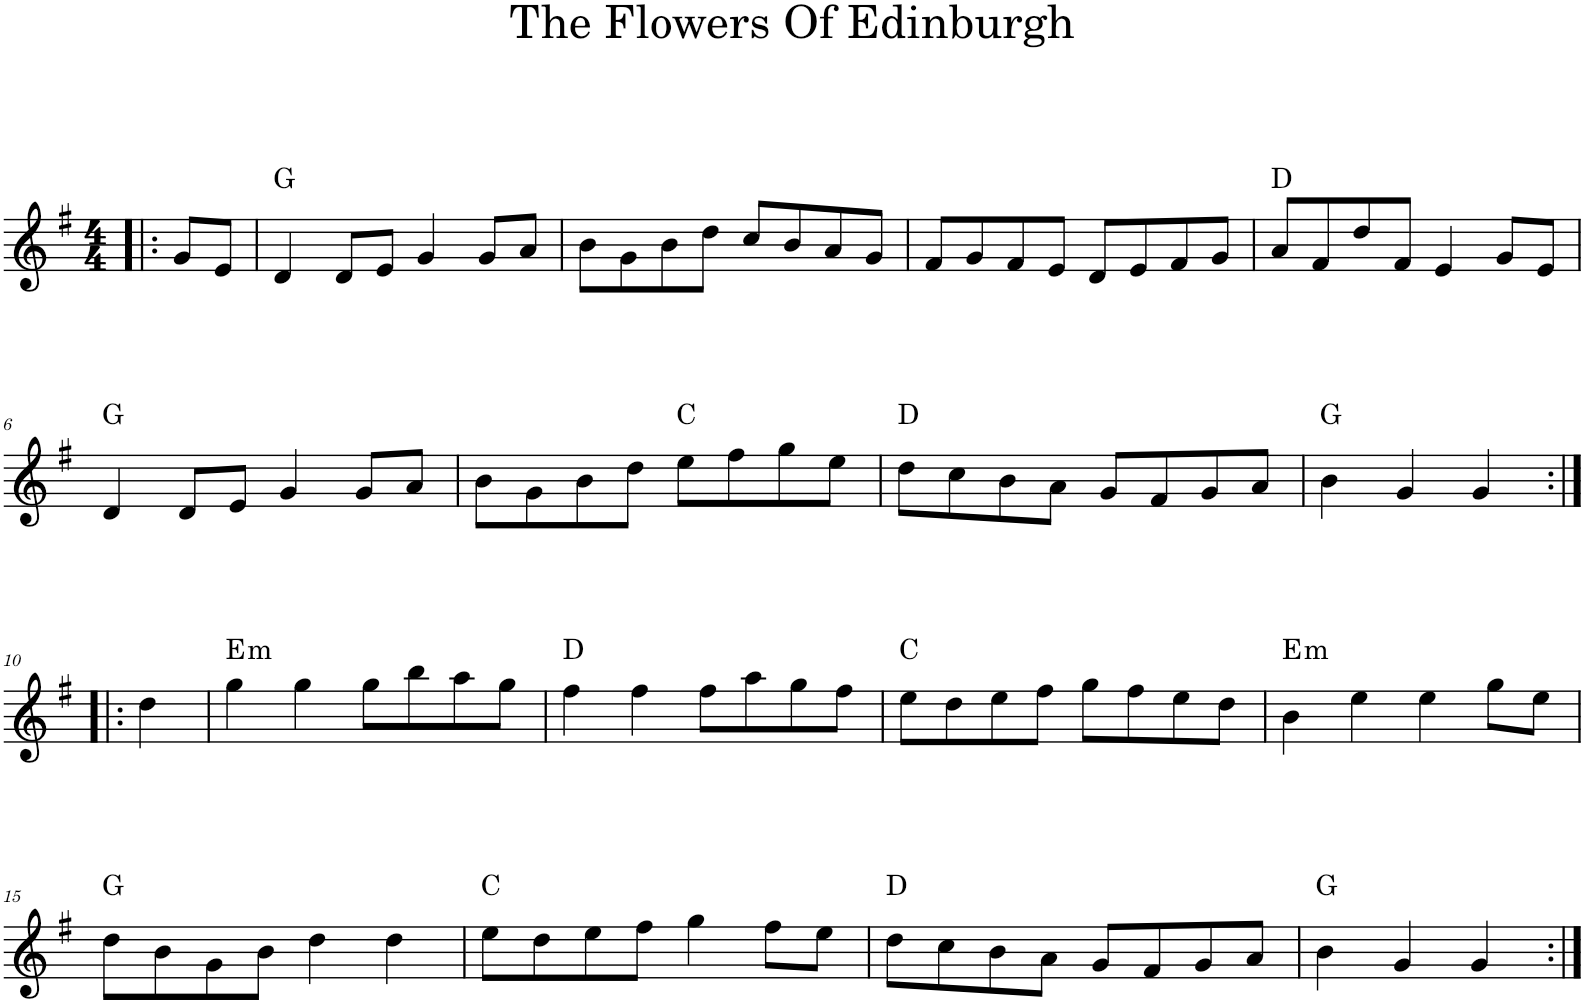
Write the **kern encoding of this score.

**kern	**harte
*part1	*part1
*staff1	*
*I"Piano	*
*I'Pno	*
*clefG2	*
*k[f#]	*
*G:	*
*M4/4	*
=1!|:	=1!|:
8g/L	.
8e/J	.
=2	=2
4d/	G:maj
8d/L	.
8e/J	.
4g/	.
8g/L	.
8a/J	.
=3	=3
8b\L	.
8g\	.
8b\	.
8dd\J	.
8cc/L	.
8b/	.
8a/	.
8g/J	.
=4	=4
8f#/L	.
8g/	.
8f#/	.
8e/J	.
8d/L	.
8e/	.
8f#/	.
8g/J	.
=5	=5
8a/L	D:maj
8f#/	.
8dd/	.
8f#/J	.
4e/	.
8g/L	.
8e/J	.
!!LO:LB:g=z
=6	=6
4d/	G:maj
8d/L	.
8e/J	.
4g/	.
8g/L	.
8a/J	.
=7	=7
8b\L	.
8g\	.
8b\	.
8dd\J	.
8ee\L	C:maj
8ff#\	.
8gg\	.
8ee\J	.
=8	=8
8dd\L	D:maj
8cc\	.
8b\	.
8a\J	.
8g/L	.
8f#/	.
8g/	.
8a/J	.
=9	=9
4b\	G:maj
4g/	.
4g/	.
!!LO:LB:g=z
=10:|!|:	=10:|!|:
4dd\	.
=11	=11
!	!LO:H:kt=m
4gg\	E:min
4gg\	.
8gg\L	.
8bb\	.
8aa\	.
8gg\J	.
=12	=12
4ff#\	D:maj
4ff#\	.
8ff#\L	.
8aa\	.
8gg\	.
8ff#\J	.
=13	=13
8ee\L	C:maj
8dd\	.
8ee\	.
8ff#\J	.
8gg\L	.
8ff#\	.
8ee\	.
8dd\J	.
=14	=14
!	!LO:H:kt=m
4b\	E:min
4ee\	.
4ee\	.
8gg\L	.
8ee\J	.
!!LO:LB:g=z
=15	=15
8dd\L	G:maj
8b\	.
8g\	.
8b\J	.
4dd\	.
4dd\	.
=16	=16
8ee\L	C:maj
8dd\	.
8ee\	.
8ff#\J	.
4gg\	.
8ff#\L	.
8ee\J	.
=17	=17
8dd\L	D:maj
8cc\	.
8b\	.
8a\J	.
8g/L	.
8f#/	.
8g/	.
8a/J	.
=18	=18
4b\	G:maj
4g/	.
4g/	.
=:|!	=:|!
*-	*-
